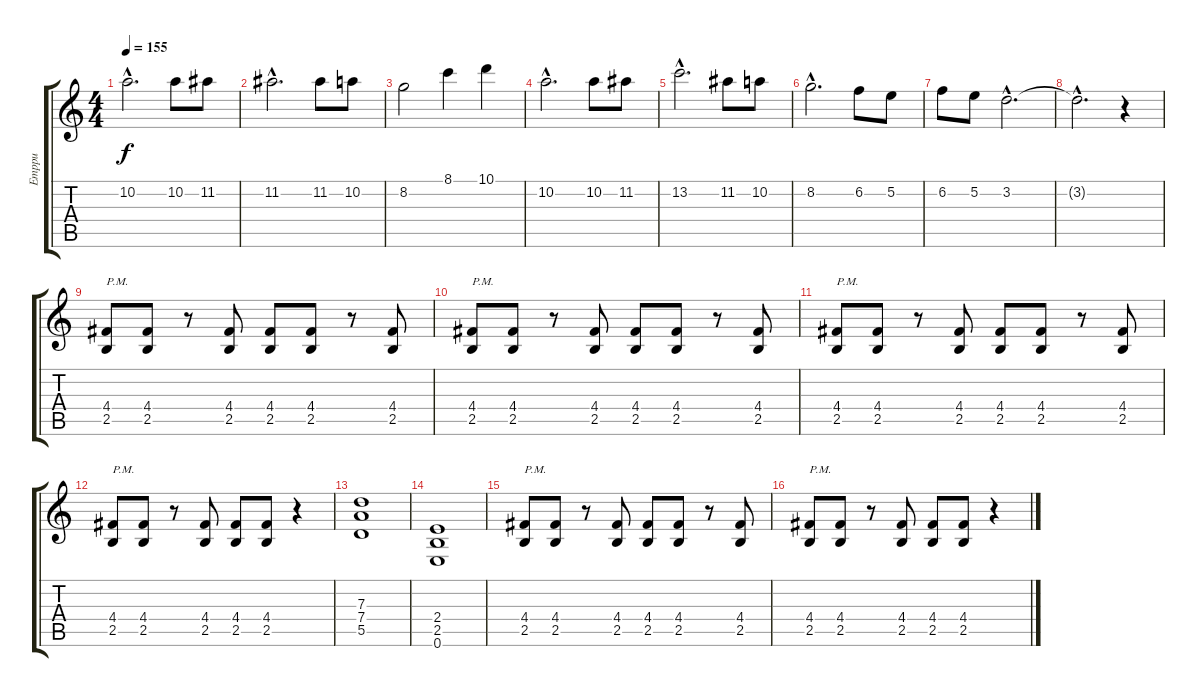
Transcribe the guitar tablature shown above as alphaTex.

\track ("Emppu" "Emppu") {instrument distortionguitar}
\staff {score tabs}
\tuning (E4 B3 G3 D3 A2 E2) {hide}
\ts (4 4)
\tempo 155
\clef g2
\ks c
10.2{hac}.2{d dy f} 10.2.8 11.2.8 |
11.2{hac}.2{d} 11.2.8 10.2.8 |
8.2.2 8.1.4 10.1.4 |
10.2{hac}.2{d} 10.2.8 11.2.8 |
13.2{hac}.2{d} 11.2.8 10.2.8 |
8.2{hac}.2{d} 6.2.8 5.2.8 |
6.2.8 5.2.8 3.2{hac}.2{d} |
3.2{hac t}.2{d} r.4 |
(4.4 2.5).8{txt "P.M." volume 13} (4.4 2.5).8 r.8 (4.4 2.5).8 (4.4 2.5).8 (4.4 2.5).8 r.8 (4.4 2.5).8 |
(4.4 2.5).8{txt "P.M."} (4.4 2.5).8 r.8 (4.4 2.5).8 (4.4 2.5).8 (4.4 2.5).8 r.8 (4.4 2.5).8 |
(4.4 2.5).8{txt "P.M."} (4.4 2.5).8 r.8 (4.4 2.5).8 (4.4 2.5).8 (4.4 2.5).8 r.8 (4.4 2.5).8 |
(4.4 2.5).8{txt "P.M."} (4.4 2.5).8 r.8 (4.4 2.5).8 (4.4 2.5).8 (4.4 2.5).8 r.4 |
(7.3 7.4 5.5).1 |
(2.4 2.5 0.6).1 |
(4.4 2.5).8{txt "P.M."} (4.4 2.5).8 r.8 (4.4 2.5).8 (4.4 2.5).8 (4.4 2.5).8 r.8 (4.4 2.5).8 |
(4.4 2.5).8{txt "P.M."} (4.4 2.5).8 r.8 (4.4 2.5).8 (4.4 2.5).8 (4.4 2.5).8 r.4
